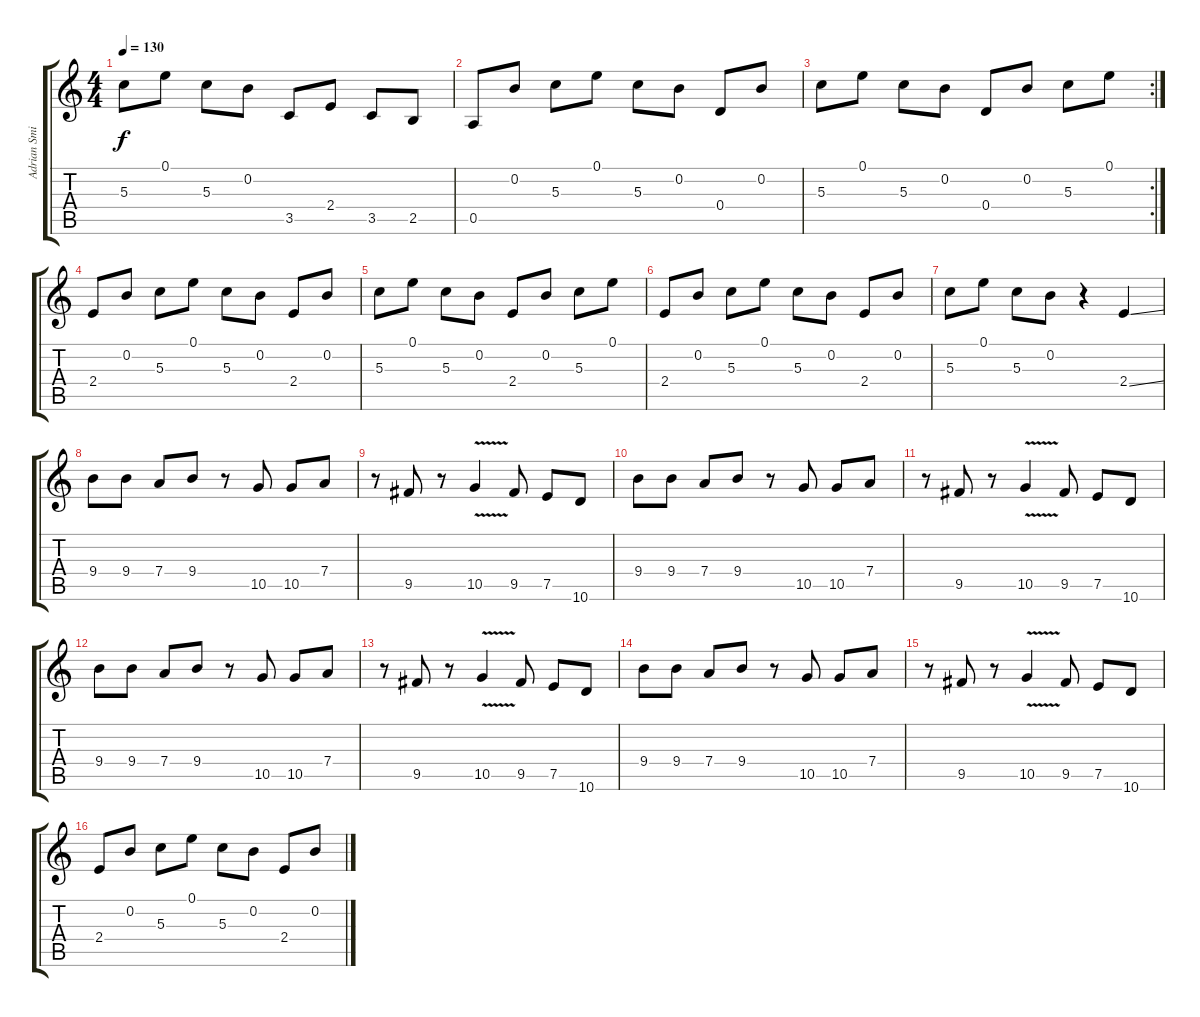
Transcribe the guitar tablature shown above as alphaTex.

\track ("Adrian Smith" "Adrian Smi") {instrument distortionguitar}
\staff {score tabs}
\tuning (E4 B3 G3 D3 A2 E2) {hide}
\ts (4 4)
\tempo 130
\clef g2
\ks c
5.3.8{dy f} 0.1.8 5.3.8 0.2.8 3.5.8 2.4.8 3.5.8 2.5.8 |
0.5.8 0.2.8 5.3.8 0.1.8 5.3.8 0.2.8 0.4.8 0.2.8 |
\rc 2
5.3.8 0.1.8 5.3.8 0.2.8 0.4.8 0.2.8 5.3.8 0.1.8 |
2.4.8 0.2.8 5.3.8 0.1.8 5.3.8 0.2.8 2.4.8 0.2.8 |
5.3.8 0.1.8 5.3.8 0.2.8 2.4.8 0.2.8 5.3.8 0.1.8 |
2.4.8 0.2.8 5.3.8 0.1.8 5.3.8 0.2.8 2.4.8 0.2.8 |
5.3.8 0.1.8 5.3.8 0.2.8 r.4 2.4{ss}.4{volume 15} |
9.4.8 9.4.8 7.4.8 9.4.8 r.8 10.5.8 10.5.8 7.4.8 |
r.8 9.5.8 r.8 10.5{v}.4 9.5.8 7.5.8 10.6.8 |
9.4.8 9.4.8 7.4.8 9.4.8 r.8 10.5.8 10.5.8 7.4.8 |
r.8 9.5.8 r.8 10.5{v}.4 9.5.8 7.5.8 10.6.8 |
9.4.8 9.4.8 7.4.8 9.4.8 r.8 10.5.8 10.5.8 7.4.8 |
r.8 9.5.8 r.8 10.5{v}.4 9.5.8 7.5.8 10.6.8 |
9.4.8 9.4.8 7.4.8 9.4.8 r.8 10.5.8 10.5.8 7.4.8 |
r.8 9.5.8 r.8 10.5{v}.4 9.5.8 7.5.8 10.6.8 |
2.4.8 0.2.8 5.3.8 0.1.8 5.3.8 0.2.8 2.4.8 0.2.8
